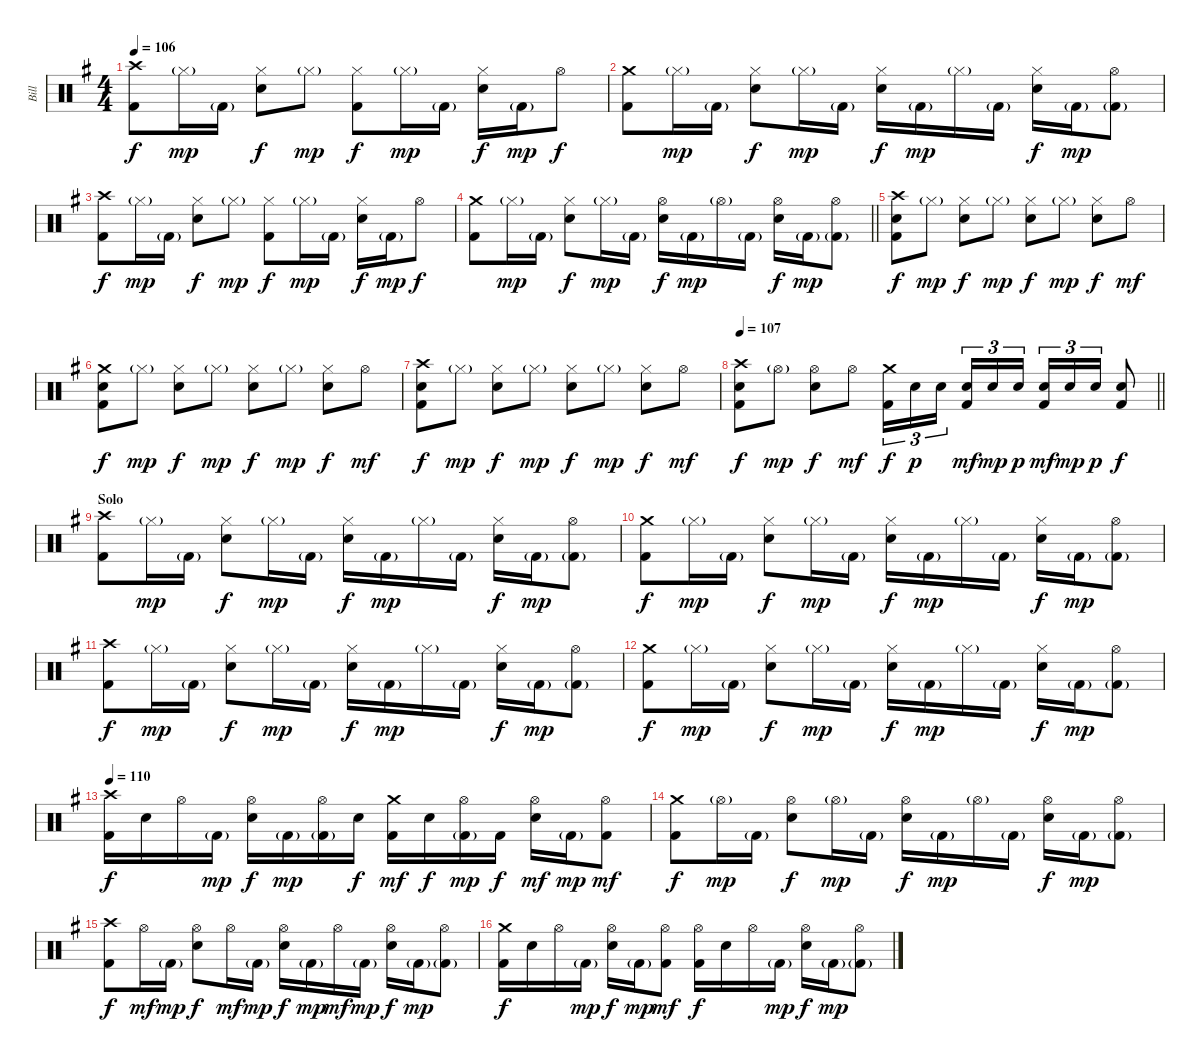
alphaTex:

\track ("Bill" "Bill") {instrument percussion}
\staff {score}
\articulation defaults
\ts (4 4)
\tempo 106
\clef neutral
\ks eminor
("Crash high (hit)" "Kick (hit) 2").8{dy f} "Hi-Hat (closed)"{g}.16{dy mp} "Kick (hit) 2"{g}.16 ("Hi-Hat (closed)" "Electric Snare (hit)").8{dy f} "Hi-Hat (closed)"{g}.8{dy mp} ("Hi-Hat (closed)" "Kick (hit) 2").8{dy f} "Hi-Hat (closed)"{g}.16{dy mp} "Kick (hit) 2"{g}.16 ("Hi-Hat (closed)" "Electric Snare (hit)").16{dy f} "Kick (hit) 2"{g}.16{dy mp} "Hi-Hat (open)".8{dy f} |
("Crash medium (hit)" "Kick (hit) 2").8 "Hi-Hat (closed)"{g}.16{dy mp} "Kick (hit) 2"{g}.16 ("Hi-Hat (closed)" "Electric Snare (hit)").8{dy f} "Hi-Hat (closed)"{g}.16{dy mp} "Kick (hit) 2"{g}.16 ("Hi-Hat (closed)" "Electric Snare (hit)").16{dy f} "Kick (hit) 2"{g}.16{dy mp} "Hi-Hat (closed)"{g}.16 "Kick (hit) 2"{g}.16 ("Hi-Hat (closed)" "Electric Snare (hit)").16{dy f} "Kick (hit) 2"{g}.16{dy mp} ("Hi-Hat (open)" "Kick (hit) 2"{g}).8 |
("Crash high (hit)" "Kick (hit) 2").8{dy f} "Hi-Hat (closed)"{g}.16{dy mp} "Kick (hit) 2"{g}.16 ("Hi-Hat (closed)" "Electric Snare (hit)").8{dy f} "Hi-Hat (closed)"{g}.8{dy mp} ("Hi-Hat (closed)" "Kick (hit) 2").8{dy f} "Hi-Hat (closed)"{g}.16{dy mp} "Kick (hit) 2"{g}.16 ("Hi-Hat (closed)" "Electric Snare (hit)").16{dy f} "Kick (hit) 2"{g}.16{dy mp} "Hi-Hat (open)".8{dy f} |
\barLineRight lightlight
("Crash medium (hit)" "Kick (hit) 2").8 "Hi-Hat (closed)"{g}.16{dy mp} "Kick (hit) 2"{g}.16 ("Hi-Hat (closed)" "Electric Snare (hit)").8{dy f} "Hi-Hat (closed)"{g}.16{dy mp} "Kick (hit) 2"{g}.16 ("Hi-Hat (open)" "Electric Snare (hit)").16{dy f} "Kick (hit) 2"{g}.16{dy mp} "Hi-Hat (open)"{g}.16 "Kick (hit) 2"{g}.16 ("Hi-Hat (open)" "Electric Snare (hit)").16{dy f} "Kick (hit) 2"{g}.16{dy mp} ("Hi-Hat (open)" "Kick (hit) 2"{g}).8 |
\section ("" "")
("Crash high (hit)" "Electric Snare (hit)" "Kick (hit) 2").8{dy f} "Hi-Hat (closed)"{g}.8{dy mp} ("Hi-Hat (closed)" "Electric Snare (hit)").8{dy f} "Hi-Hat (closed)"{g}.8{dy mp} ("Hi-Hat (closed)" "Electric Snare (hit)").8{dy f} "Hi-Hat (closed)"{g}.8{dy mp} ("Hi-Hat (closed)" "Electric Snare (hit)").8{dy f} "Hi-Hat (open)".8{dy mf} |
("Crash medium (hit)" "Electric Snare (hit)" "Kick (hit) 2").8{dy f} "Hi-Hat (closed)"{g}.8{dy mp} ("Hi-Hat (closed)" "Electric Snare (hit)").8{dy f} "Hi-Hat (closed)"{g}.8{dy mp} ("Hi-Hat (closed)" "Electric Snare (hit)").8{dy f} "Hi-Hat (closed)"{g}.8{dy mp} ("Hi-Hat (closed)" "Electric Snare (hit)").8{dy f} "Hi-Hat (open)".8{dy mf} |
("Crash high (hit)" "Electric Snare (hit)" "Kick (hit) 2").8{dy f} "Hi-Hat (closed)"{g}.8{dy mp} ("Hi-Hat (closed)" "Electric Snare (hit)").8{dy f} "Hi-Hat (closed)"{g}.8{dy mp} ("Hi-Hat (closed)" "Electric Snare (hit)").8{dy f} "Hi-Hat (closed)"{g}.8{dy mp} ("Hi-Hat (closed)" "Electric Snare (hit)").8{dy f} "Hi-Hat (open)".8{dy mf} |
\tempo 107
\barLineRight lightlight
("Crash high (hit)" "Electric Snare (hit)" "Kick (hit) 2").8{dy f} "Hi-Hat (open)"{g}.8{dy mp} ("Hi-Hat (open)" "Electric Snare (hit)").8{dy f} "Hi-Hat (open)".8{dy mf} ("Crash medium (hit)" "Kick (hit) 2").16{tu (3 2) dy f} "Electric Snare (hit)".16{tu (3 2) dy p} "Electric Snare (hit)".16{tu (3 2) beam splitsecondary} ("Electric Snare (hit)" "Kick (hit) 2").16{tu (3 2) dy mf} "Electric Snare (hit)".16{tu (3 2) dy mp} "Electric Snare (hit)".16{tu (3 2) dy p} ("Electric Snare (hit)" "Kick (hit) 2").16{tu (3 2) dy mf} "Electric Snare (hit)".16{tu (3 2) dy mp} "Electric Snare (hit)".16{tu (3 2) dy p} ("Electric Snare (hit)" "Kick (hit) 2").8{dy f} |
\section ("" "Solo")
("Crash high (hit)" "Kick (hit) 2").8 "Hi-Hat (closed)"{g}.16{dy mp} "Kick (hit) 2"{g}.16 ("Hi-Hat (closed)" "Electric Snare (hit)").8{dy f} "Hi-Hat (closed)"{g}.16{dy mp} "Kick (hit) 2"{g}.16 ("Hi-Hat (closed)" "Electric Snare (hit)").16{dy f} "Kick (hit) 2"{g}.16{dy mp} "Hi-Hat (closed)"{g}.16 "Kick (hit) 2"{g}.16 ("Hi-Hat (closed)" "Electric Snare (hit)").16{dy f} "Kick (hit) 2"{g}.16{dy mp} ("Hi-Hat (open)" "Kick (hit) 2"{g}).8 |
("Crash medium (hit)" "Kick (hit) 2").8{dy f} "Hi-Hat (closed)"{g}.16{dy mp} "Kick (hit) 2"{g}.16 ("Hi-Hat (closed)" "Electric Snare (hit)").8{dy f} "Hi-Hat (closed)"{g}.16{dy mp} "Kick (hit) 2"{g}.16 ("Hi-Hat (closed)" "Electric Snare (hit)").16{dy f} "Kick (hit) 2"{g}.16{dy mp} "Hi-Hat (closed)"{g}.16 "Kick (hit) 2"{g}.16 ("Hi-Hat (closed)" "Electric Snare (hit)").16{dy f} "Kick (hit) 2"{g}.16{dy mp} ("Hi-Hat (open)" "Kick (hit) 2"{g}).8 |
("Crash high (hit)" "Kick (hit) 2").8{dy f} "Hi-Hat (closed)"{g}.16{dy mp} "Kick (hit) 2"{g}.16 ("Hi-Hat (closed)" "Electric Snare (hit)").8{dy f} "Hi-Hat (closed)"{g}.16{dy mp} "Kick (hit) 2"{g}.16 ("Hi-Hat (closed)" "Electric Snare (hit)").16{dy f} "Kick (hit) 2"{g}.16{dy mp} "Hi-Hat (closed)"{g}.16 "Kick (hit) 2"{g}.16 ("Hi-Hat (closed)" "Electric Snare (hit)").16{dy f} "Kick (hit) 2"{g}.16{dy mp} ("Hi-Hat (open)" "Kick (hit) 2"{g}).8 |
("Crash medium (hit)" "Kick (hit) 2").8{dy f} "Hi-Hat (closed)"{g}.16{dy mp} "Kick (hit) 2"{g}.16 ("Hi-Hat (closed)" "Electric Snare (hit)").8{dy f} "Hi-Hat (closed)"{g}.16{dy mp} "Kick (hit) 2"{g}.16 ("Hi-Hat (closed)" "Electric Snare (hit)").16{dy f} "Kick (hit) 2"{g}.16{dy mp} "Hi-Hat (closed)"{g}.16 "Kick (hit) 2"{g}.16 ("Hi-Hat (closed)" "Electric Snare (hit)").16{dy f} "Kick (hit) 2"{g}.16{dy mp} ("Hi-Hat (open)" "Kick (hit) 2"{g}).8 |
\tempo 110
("Crash high (hit)" "Kick (hit) 2").16{dy f} "Electric Snare (hit)".16 "Hi-Hat (open)".16 "Kick (hit) 2"{g}.16{dy mp} ("Hi-Hat (open)" "Electric Snare (hit)").16{dy f} "Kick (hit) 2"{g}.16{dy mp} ("Hi-Hat (open)" "Kick (hit) 2"{g}).16 "Electric Snare (hit)".16{dy f} ("Crash medium (hit)" "Kick (hit) 2").16{dy mf} "Electric Snare (hit)".16{dy f} ("Hi-Hat (open)" "Kick (hit) 2"{g}).16{dy mp} "Kick (hit) 2".16{dy f} ("Hi-Hat (open)" "Electric Snare (hit)").16{dy mf} "Kick (hit) 2"{g}.16{dy mp} ("Hi-Hat (open)" "Kick (hit) 2").8{dy mf} |
("Crash medium (hit)" "Kick (hit) 2").8{dy f} "Hi-Hat (open)"{g}.16{dy mp} "Kick (hit) 2"{g}.16 ("Hi-Hat (open)" "Electric Snare (hit)").8{dy f} "Hi-Hat (open)"{g}.16{dy mp} "Kick (hit) 2"{g}.16 ("Hi-Hat (open)" "Electric Snare (hit)").16{dy f} "Kick (hit) 2"{g}.16{dy mp} "Hi-Hat (open)"{g}.16 "Kick (hit) 2"{g}.16 ("Hi-Hat (open)" "Electric Snare (hit)").16{dy f} "Kick (hit) 2"{g}.16{dy mp} ("Hi-Hat (open)" "Kick (hit) 2"{g}).8 |
("Crash high (hit)" "Kick (hit) 2").8{dy f} "Hi-Hat (open)".16{dy mf} "Kick (hit) 2"{g}.16{dy mp} ("Hi-Hat (open)" "Electric Snare (hit)").8{dy f} "Hi-Hat (open)".16{dy mf} "Kick (hit) 2"{g}.16{dy mp} ("Hi-Hat (open)" "Electric Snare (hit)").16{dy f} "Kick (hit) 2"{g}.16{dy mp} "Hi-Hat (open)".16{dy mf} "Kick (hit) 2"{g}.16{dy mp} ("Hi-Hat (open)" "Electric Snare (hit)").16{dy f} "Kick (hit) 2"{g}.16{dy mp} ("Hi-Hat (open)" "Kick (hit) 2"{g}).8 |
("Crash medium (hit)" "Kick (hit) 2").16{dy f} "Electric Snare (hit)".16 "Hi-Hat (open)".16 "Kick (hit) 2"{g}.16{dy mp} ("Hi-Hat (open)" "Electric Snare (hit)").16{dy f} "Kick (hit) 2"{g}.16{dy mp} ("Hi-Hat (open)" "Kick (hit) 2").8{dy mf} ("Hi-Hat (open)" "Kick (hit) 2").16{dy f} "Electric Snare (hit)".16 "Hi-Hat (open)".16 "Kick (hit) 2"{g}.16{dy mp} ("Hi-Hat (open)" "Electric Snare (hit)").16{dy f} "Kick (hit) 2"{g}.16{dy mp} ("Hi-Hat (open)" "Kick (hit) 2"{g}).8
